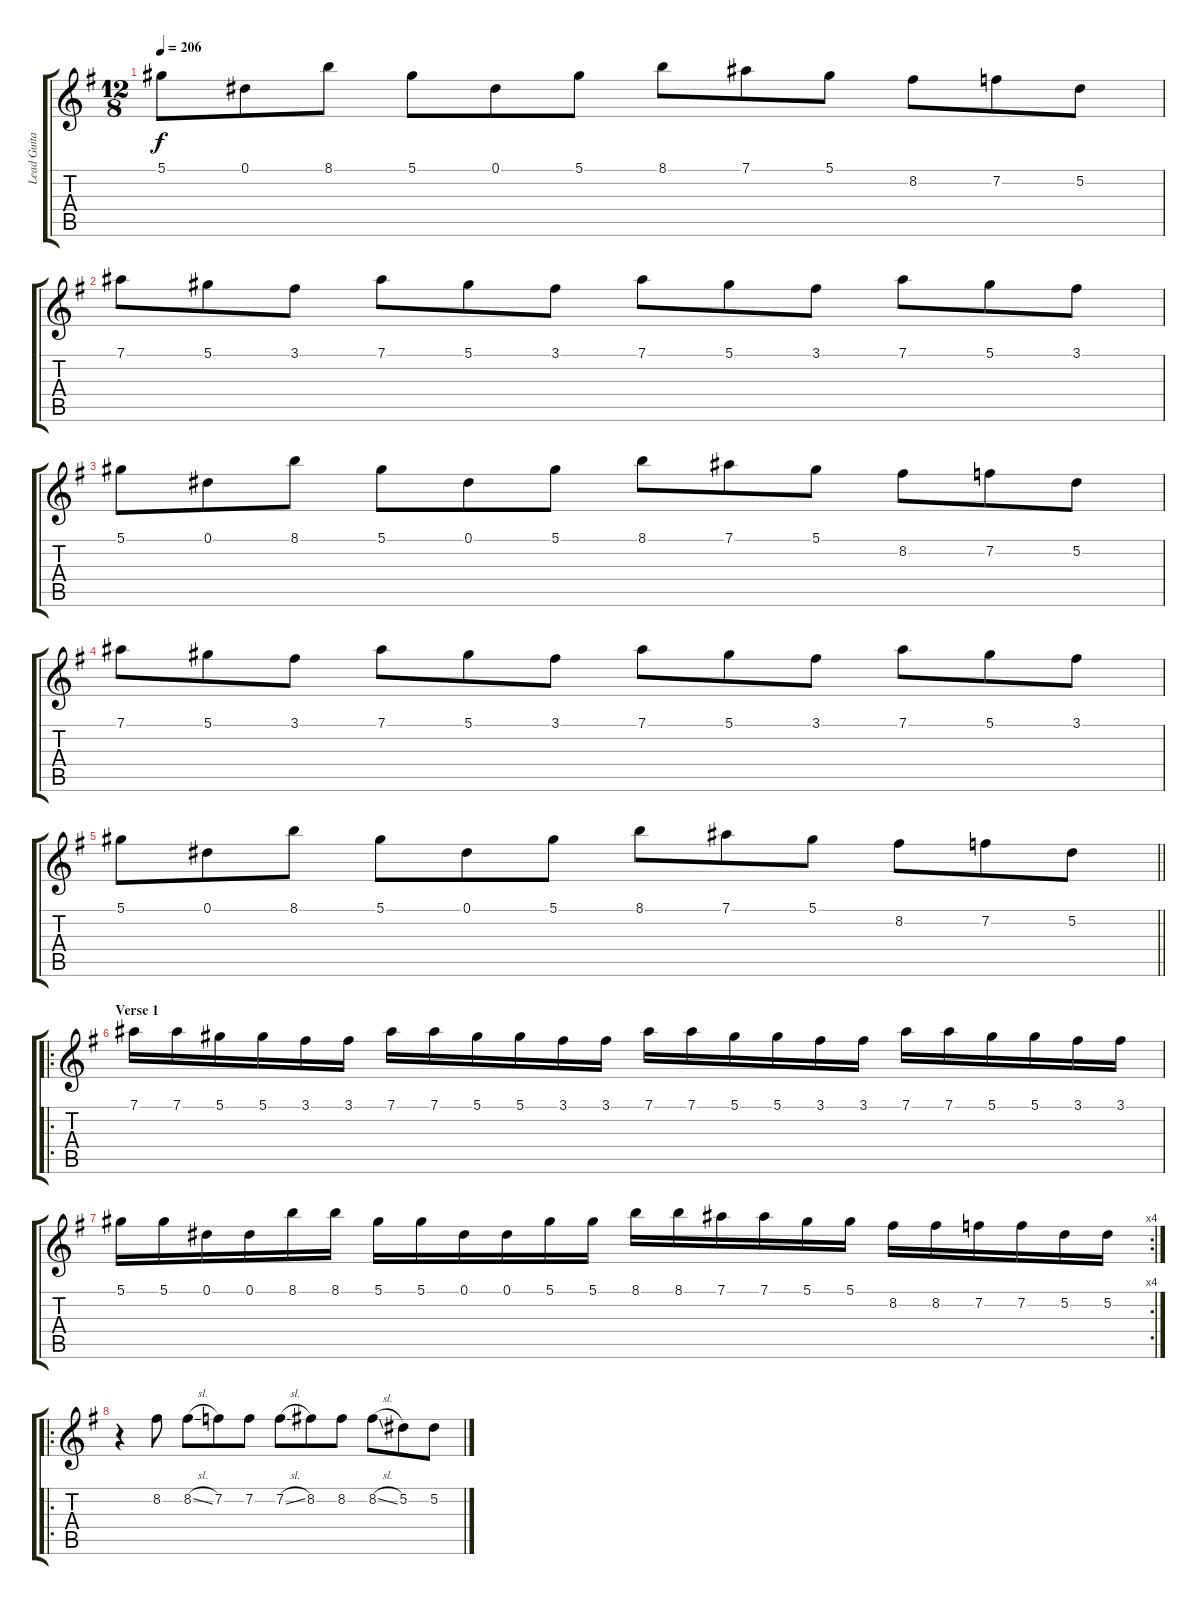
\track ("Lead Guitar" "Lead Guita") {instrument distortionguitar}
\staff {score tabs}
\tuning (Eb4 Bb3 Gb3 Db3 Ab2 Eb2) {hide}
\ts (12 8)
\tempo 206
\clef g2
\ks g
5.1.8{dy f} 0.1.8 8.1.8 5.1.8 0.1.8 5.1.8 8.1.8 7.1.8 5.1.8 8.2.8 7.2.8 5.2.8 |
7.1.8 5.1.8 3.1.8 7.1.8 5.1.8 3.1.8 7.1.8 5.1.8 3.1.8 7.1.8 5.1.8 3.1.8 |
5.1.8 0.1.8 8.1.8 5.1.8 0.1.8 5.1.8 8.1.8 7.1.8 5.1.8 8.2.8 7.2.8 5.2.8 |
7.1.8 5.1.8 3.1.8 7.1.8 5.1.8 3.1.8 7.1.8 5.1.8 3.1.8 7.1.8 5.1.8 3.1.8 |
\barLineRight lightlight
5.1.8 0.1.8 8.1.8 5.1.8 0.1.8 5.1.8 8.1.8 7.1.8 5.1.8 8.2.8 7.2.8 5.2.8 |
\ro
\section ("" "Verse 1")
7.1.16 7.1.16 5.1.16 5.1.16 3.1.16 3.1.16 7.1.16 7.1.16 5.1.16 5.1.16 3.1.16 3.1.16 7.1.16 7.1.16 5.1.16 5.1.16 3.1.16 3.1.16 7.1.16 7.1.16 5.1.16 5.1.16 3.1.16 3.1.16 |
\rc 4
5.1.16 5.1.16 0.1.16 0.1.16 8.1.16 8.1.16 5.1.16 5.1.16 0.1.16 0.1.16 5.1.16 5.1.16 8.1.16 8.1.16 7.1.16 7.1.16 5.1.16 5.1.16 8.2.16 8.2.16 7.2.16 7.2.16 5.2.16 5.2.16 |
\ro
r.4 8.2.8 8.2{sl}.8 7.2.8 7.2.8 7.2{sl}.8 8.2.8 8.2.8 8.2{sl}.8 5.2.8 5.2.8
